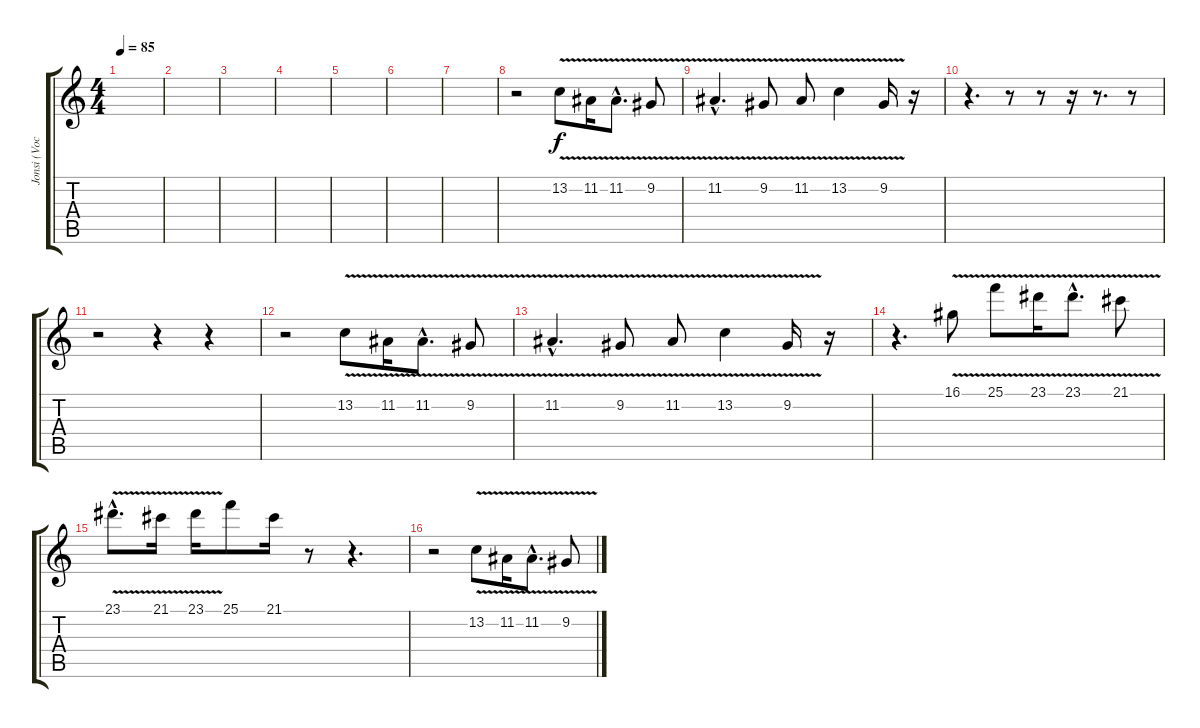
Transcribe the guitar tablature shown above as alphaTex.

\track ("Jonsi (Vocals and Noises)" "Jonsi (Voc") {instrument fx7echoes}
\staff {score tabs}
\tuning (E4 B3 G3 D3 A2 E2) {hide}
\ts (4 4)
\tempo 85
\clef g2
\ks c
|
|
|
|
|
|
|
r.2{instrument pad2warm} 13.2{v}.8 11.2{v}.16 11.2{v hac}.8{d} 9.2{v}.8 |
11.2{v hac}.4{d} 9.2{v}.8 11.2{v}.8 13.2{v}.4 9.2{v}.16 r.16 |
r.4{d} r.8 r.8 r.16 r.8{d} r.8 |
r.2 r.4 r.4 |
r.2{instrument pad2warm} 13.2{v}.8 11.2{v}.16 11.2{v hac}.8{d} 9.2{v}.8 |
11.2{v hac}.4{d} 9.2{v}.8 11.2{v}.8 13.2{v}.4 9.2{v}.16 r.16 |
r.4{d} 16.1{v}.8 25.1{v}.8 23.1{v}.16 23.1{v hac}.8{d} 21.1{v}.8 |
23.1{v hac}.8{d} 21.1{v}.16 23.1{v}.16 25.1.8 21.1.16 r.8 r.4{d} |
r.2{instrument pad2warm} 13.2{v}.8 11.2{v}.16 11.2{v hac}.8{d} 9.2{v}.8
